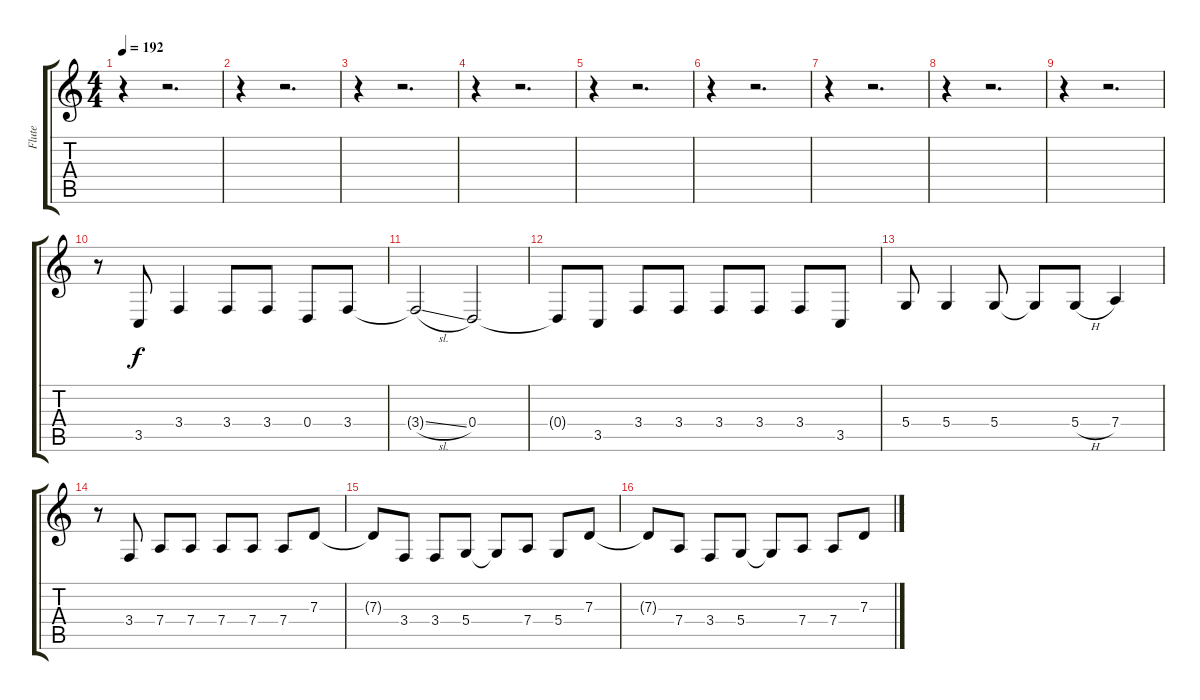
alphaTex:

\track ("Flute" "Flute") {instrument flute}
\staff {score tabs}
\tuning (E4 B3 G3 D3 A2 E2) {hide}
\ts (4 4)
\tempo 192
\clef g2
\ks c
r.4{dy f} r.2{d} |
r.4 r.2{d} |
r.4 r.2{d} |
r.4 r.2{d} |
r.4 r.2{d} |
r.4 r.2{d} |
r.4 r.2{d} |
r.4 r.2{d} |
r.4 r.2{d} |
r.8 3.5.8 3.4.4 3.4.8 3.4.8 0.4.8 3.4.8 |
3.4{sl t}.2 0.4.2 |
0.4{t}.8 3.5.8 3.4.8 3.4.8 3.4.8 3.4.8 3.4.8 3.5.8 |
5.4.8 5.4.4 5.4.8 5.4{t}.8 5.4{h}.8 7.4.4 |
r.8 3.4.8 7.4.8 7.4.8 7.4.8 7.4.8 7.4.8 7.3.8 |
7.3{t}.8 3.4.8 3.4.8 5.4.8 5.4{t}.8 7.4.8 5.4.8 7.3.8 |
7.3{t}.8 7.4.8 3.4.8 5.4.8 5.4{t}.8 7.4.8 7.4.8 7.3.8
